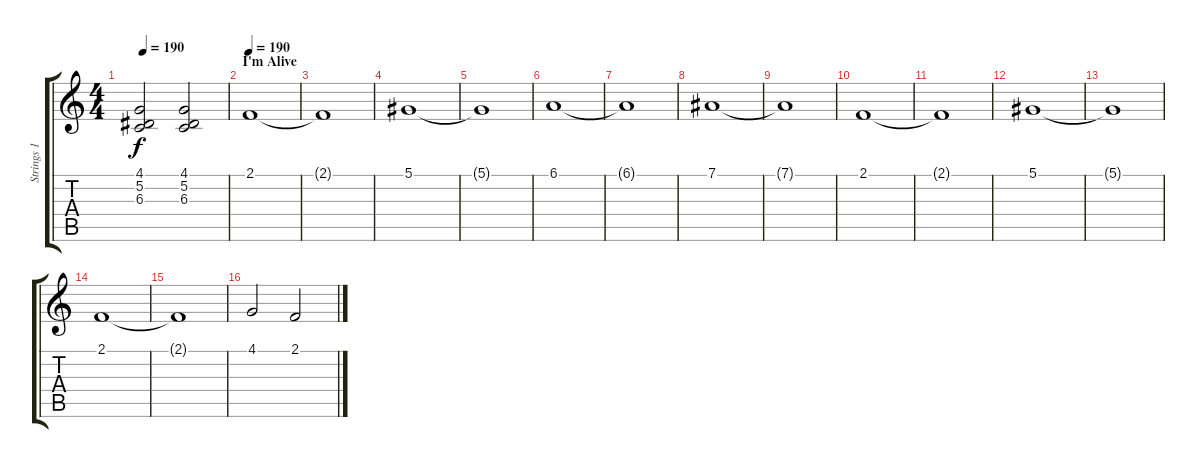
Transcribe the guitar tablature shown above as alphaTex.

\track ("Strings 1" "Strings 1") {instrument stringensemble2}
\staff {score tabs}
\tuning (Eb4 Bb3 Gb3 Db3 Ab2 Eb2) {hide}
\ts (4 4)
\tempo 190
\clef g2
\ks c
(4.1 5.2 6.3).2{dy f} (4.1 5.2 6.3).2 |
\section ("" "I'm Alive")
\tempo 190
2.1.1{volume 16 instrument stringensemble2} |
2.1{t}.1 |
5.1.1 |
5.1{t}.1 |
6.1.1 |
6.1{t}.1 |
7.1.1 |
7.1{t}.1 |
2.1.1 |
2.1{t}.1 |
5.1.1 |
5.1{t}.1 |
2.1.1 |
2.1{t}.1 |
4.1.2 2.1.2
